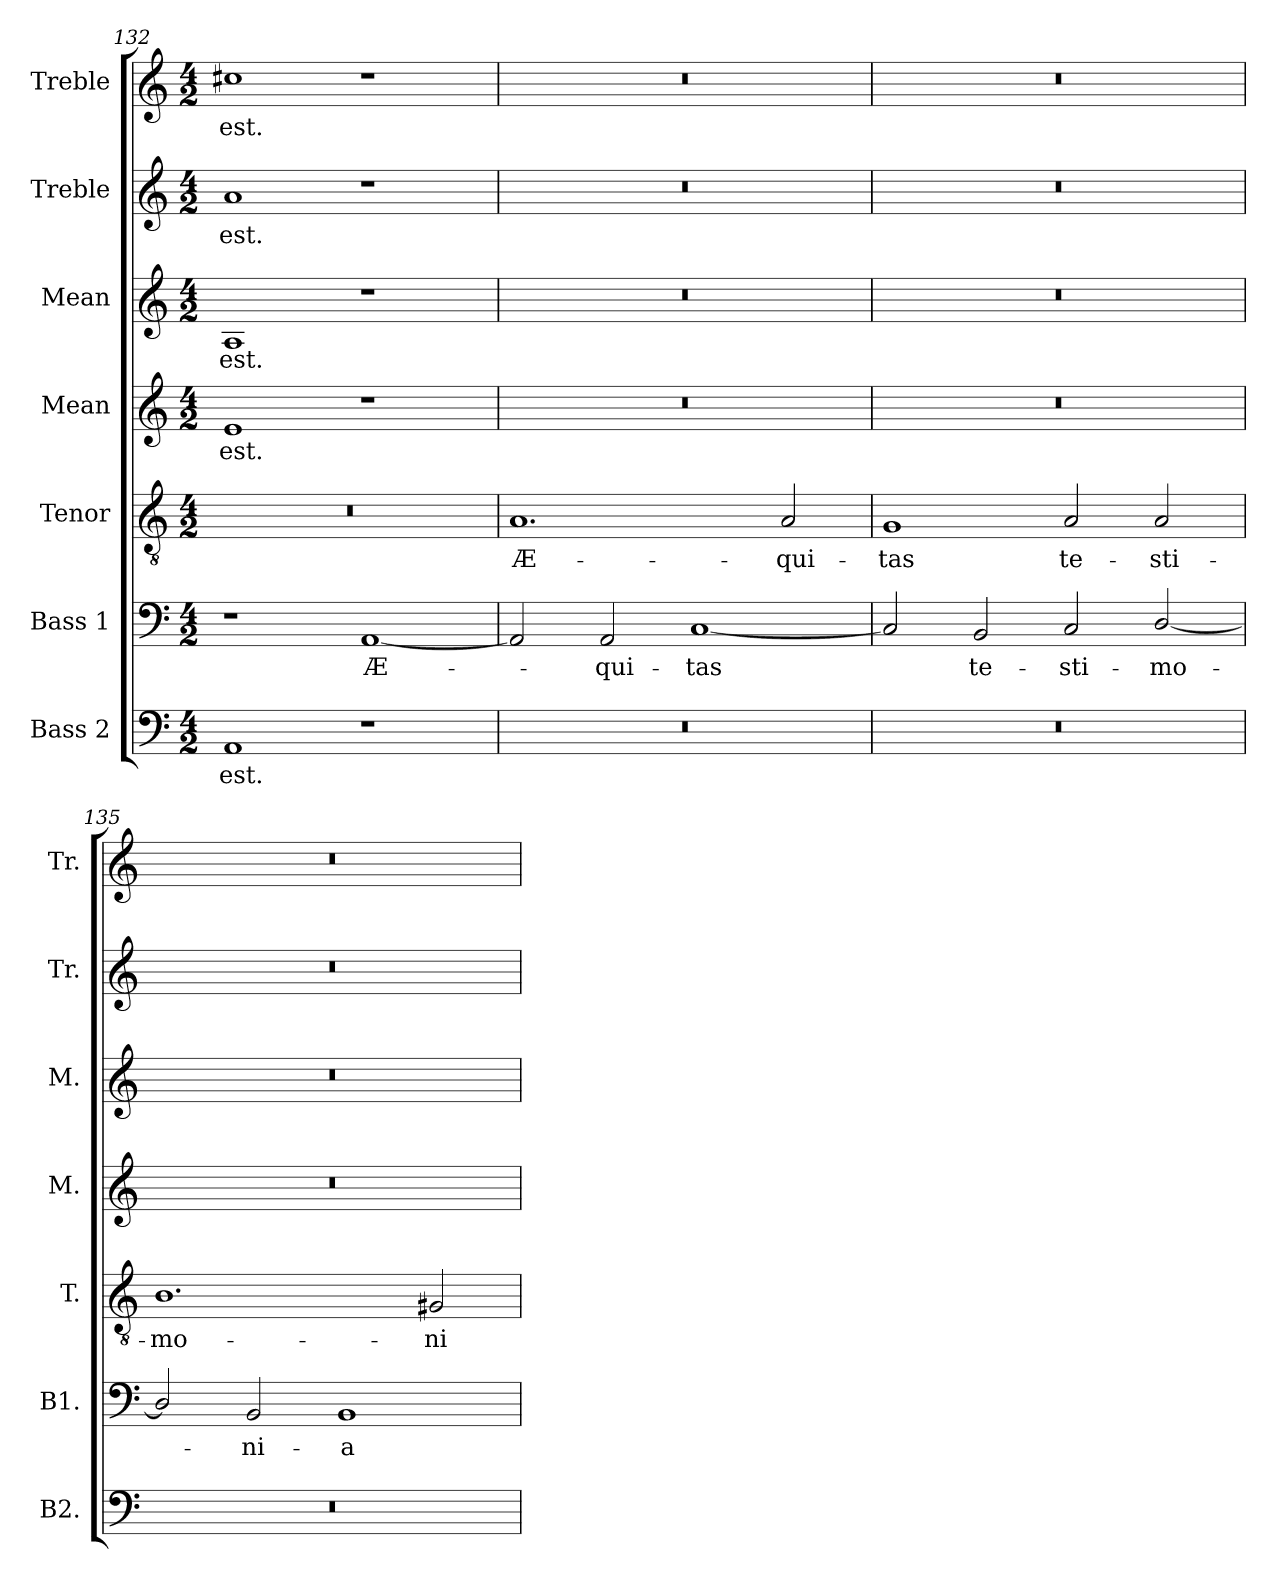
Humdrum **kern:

**kern	**text	**kern	**text	**kern	**text	**kern	**text	**kern	**text	**kern	**text	**kern	**text
*part7	*part7	*part6	*part6	*part5	*part5	*part4	*part4	*part3	*part3	*part2	*part2	*part1	*part1
*staff7	*staff7	*staff6	*staff6	*staff5	*staff5	*staff4	*staff4	*staff3	*staff3	*staff2	*staff2	*staff1	*staff1
*I"Bass 2	*	*I"Bass 1	*	*I"Tenor	*	*I"Mean	*	*I"Mean	*	*I"Treble	*	*I"Treble	*
*I'B2.	*	*I'B1.	*	*I'T.	*	*I'M.	*	*I'M.	*	*I'Tr.	*	*I'Tr.	*
*clefF4	*	*clefF4	*	*clefGv2	*	*clefG2	*	*clefG2	*	*clefG2	*	*clefG2	*
*	*	*	*	*ITrd7c12	*	*	*	*	*	*	*	*	*
*k[]	*	*k[]	*	*k[]	*	*k[]	*	*k[]	*	*k[]	*	*k[]	*
*C:	*	*C:	*	*C:	*	*C:	*	*C:	*	*C:	*	*C:	*
*M4/2	*	*M4/2	*	*M4/2	*	*M4/2	*	*M4/2	*	*M4/2	*	*M4/2	*
=132	=132	=132	=132	=132	=132	=132	=132	=132	=132	=132	=132	=132	=132
!	!LO:LY:b:color=#000000	!	!	!LO:N:vis=1	!	!	!	!	!	!	!	!	!
!	!	!	!	!	!	!	!LO:LY:b:color=#000000	!	!	!	!	!	!
!	!	!	!	!	!	!	!	!	!LO:LY:b:color=#000000	!	!	!	!
!	!	!	!	!	!	!	!	!	!	!	!LO:LY:b:color=#000000	!	!
!	!	!	!	!	!	!	!	!	!	!	!	!	!LO:LY:b:color=#000000
1AAi	est.	1r	.	0r	.	1ei	est.	1Ai	est.	1ai	est.	1cc#Xi	est.
!	!	!	!LO:LY:b:color=#000000	!	!	!	!	!	!	!	!	!	!
1r	.	[1AAi	Æ-	.	.	1r	.	1r	.	1r	.	1r	.
!!LO:PB:g=z
=133	=133	=133	=133	=133	=133	=133	=133	=133	=133	=133	=133	=133	=133
!LO:N:vis=1	!	!	!	!	!	!	!	!	!	!	!	!	!
!	!	!	!	!	!LO:LY:b:color=#000000	!LO:N:vis=1	!	!LO:N:vis=1	!	!LO:N:vis=1	!	!LO:N:vis=1	!
0r	.	2AAi/]	.	1.AAi	Æ-	0r	.	0r	.	0r	.	0r	.
!	!	!	!LO:LY:b:color=#000000	!	!	!	!	!	!	!	!	!	!
.	.	2AAi/	-qui-	.	.	.	.	.	.	.	.	.	.
!	!	!	!LO:LY:b:color=#000000	!	!	!	!	!	!	!	!	!	!
.	.	[1Ci	-tas	.	.	.	.	.	.	.	.	.	.
!	!	!	!	!	!LO:LY:b:color=#000000	!	!	!	!	!	!	!	!
.	.	.	.	2AAi/	-qui-	.	.	.	.	.	.	.	.
=134	=134	=134	=134	=134	=134	=134	=134	=134	=134	=134	=134	=134	=134
!LO:N:vis=1	!	!	!	!	!	!	!	!	!	!	!	!	!
!	!	!	!	!	!LO:LY:b:color=#000000	!LO:N:vis=1	!	!LO:N:vis=1	!	!LO:N:vis=1	!	!LO:N:vis=1	!
0r	.	2Ci/]	.	1GGi	-tas	0r	.	0r	.	0r	.	0r	.
!	!	!	!LO:LY:b:color=#000000	!	!	!	!	!	!	!	!	!	!
.	.	2BBi/	te-	.	.	.	.	.	.	.	.	.	.
!	!	!	!LO:LY:b:color=#000000	!	!	!	!	!	!	!	!	!	!
!	!	!	!	!	!LO:LY:b:color=#000000	!	!	!	!	!	!	!	!
.	.	2Ci/	-sti-	2AAi/	te-	.	.	.	.	.	.	.	.
!	!	!	!LO:LY:b:color=#000000	!	!	!	!	!	!	!	!	!	!
!	!	!	!	!	!LO:LY:b:color=#000000	!	!	!	!	!	!	!	!
.	.	[2Di/	-mo-	2AAi/	-sti-	.	.	.	.	.	.	.	.
=135	=135	=135	=135	=135	=135	=135	=135	=135	=135	=135	=135	=135	=135
!LO:N:vis=1	!	!	!	!	!	!	!	!	!	!	!	!	!
!	!	!	!	!	!LO:LY:b:color=#000000	!LO:N:vis=1	!	!LO:N:vis=1	!	!LO:N:vis=1	!	!LO:N:vis=1	!
0r	.	2Di/]	.	1.BBi	-mo-	0r	.	0r	.	0r	.	0r	.
!	!	!	!LO:LY:b:color=#000000	!	!	!	!	!	!	!	!	!	!
.	.	2BBi/	-ni-	.	.	.	.	.	.	.	.	.	.
!	!	!	!LO:LY:b:color=#000000	!	!	!	!	!	!	!	!	!	!
.	.	1BBi	-a	.	.	.	.	.	.	.	.	.	.
!	!	!	!	!	!LO:LY:b:color=#000000	!	!	!	!	!	!	!	!
.	.	.	.	2GG#Xi/	-ni-	.	.	.	.	.	.	.	.
=	=	=	=	=	=	=	=	=	=	=	=	=	=
*-	*-	*-	*-	*-	*-	*-	*-	*-	*-	*-	*-	*-	*-
